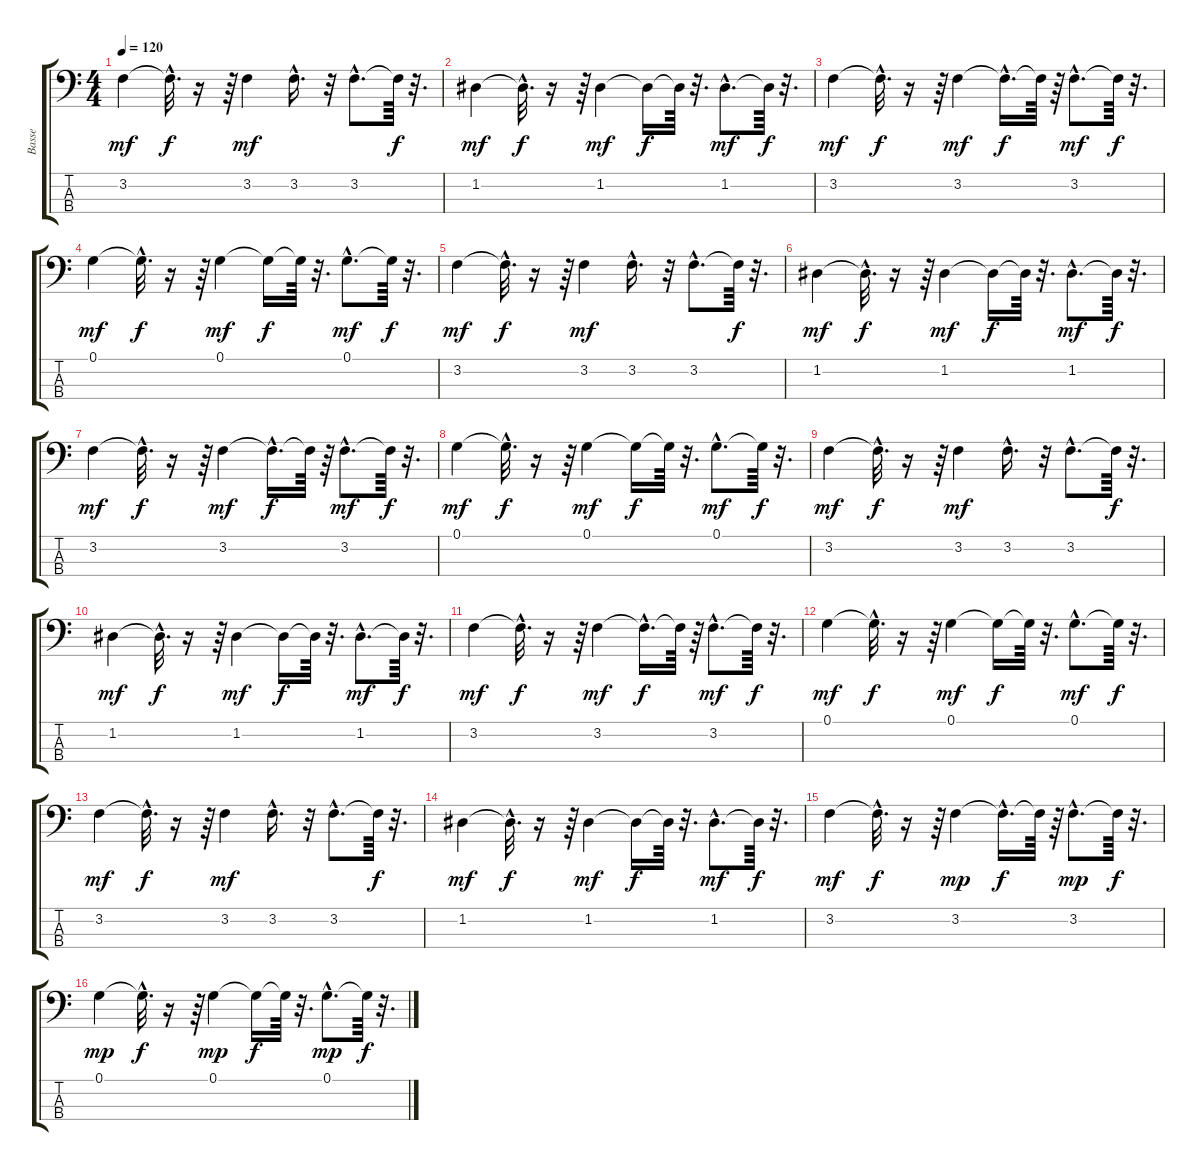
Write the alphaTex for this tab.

\track ("Basse" "Basse") {instrument acousticbass}
\staff {score tabs}
\tuning (G2 D2 A1 E1) {hide}
\ts (4 4)
\tempo 120
\clef f4
\ks c
3.2.4{dy mf} 3.2{hac t}.32{d dy f} r.16 r.64 3.2.4{dy mf} 3.2{hac}.16{d} r.32 3.2{hac}.8{d} 3.2{t}.64{dy f} r.32{d} |
1.2.4{dy mf} 1.2{hac t}.32{d dy f} r.16 r.64 1.2.4{dy mf} 1.2{t}.16{dy f} 1.2{t}.64 r.32{d} 1.2{hac}.8{d dy mf} 1.2{t}.64{dy f} r.32{d} |
3.2.4{dy mf} 3.2{hac t}.32{d dy f} r.16 r.64 3.2.4{dy mf} 3.2{hac t}.16{d dy f} 3.2{t}.64 r.64 3.2{hac}.8{d dy mf} 3.2{t}.64{dy f} r.32{d} |
0.1.4{dy mf} 0.1{hac t}.32{d dy f} r.16 r.64 0.1.4{dy mf} 0.1{t}.16{dy f} 0.1{t}.64 r.32{d} 0.1{hac}.8{d dy mf} 0.1{t}.64{dy f} r.32{d} |
3.2.4{dy mf} 3.2{hac t}.32{d dy f} r.16 r.64 3.2.4{dy mf} 3.2{hac}.16{d} r.32 3.2{hac}.8{d} 3.2{t}.64{dy f} r.32{d} |
1.2.4{dy mf} 1.2{hac t}.32{d dy f} r.16 r.64 1.2.4{dy mf} 1.2{t}.16{dy f} 1.2{t}.64 r.32{d} 1.2{hac}.8{d dy mf} 1.2{t}.64{dy f} r.32{d} |
3.2.4{dy mf} 3.2{hac t}.32{d dy f} r.16 r.64 3.2.4{dy mf} 3.2{hac t}.16{d dy f} 3.2{t}.64 r.64 3.2{hac}.8{d dy mf} 3.2{t}.64{dy f} r.32{d} |
0.1.4{dy mf} 0.1{hac t}.32{d dy f} r.16 r.64 0.1.4{dy mf} 0.1{t}.16{dy f} 0.1{t}.64 r.32{d} 0.1{hac}.8{d dy mf} 0.1{t}.64{dy f} r.32{d} |
3.2.4{dy mf} 3.2{hac t}.32{d dy f} r.16 r.64 3.2.4{dy mf} 3.2{hac}.16{d} r.32 3.2{hac}.8{d} 3.2{t}.64{dy f} r.32{d} |
1.2.4{dy mf} 1.2{hac t}.32{d dy f} r.16 r.64 1.2.4{dy mf} 1.2{t}.16{dy f} 1.2{t}.64 r.32{d} 1.2{hac}.8{d dy mf} 1.2{t}.64{dy f} r.32{d} |
3.2.4{dy mf} 3.2{hac t}.32{d dy f} r.16 r.64 3.2.4{dy mf} 3.2{hac t}.16{d dy f} 3.2{t}.64 r.64 3.2{hac}.8{d dy mf} 3.2{t}.64{dy f} r.32{d} |
0.1.4{dy mf} 0.1{hac t}.32{d dy f} r.16 r.64 0.1.4{dy mf} 0.1{t}.16{dy f} 0.1{t}.64 r.32{d} 0.1{hac}.8{d dy mf} 0.1{t}.64{dy f} r.32{d} |
3.2.4{dy mf} 3.2{hac t}.32{d dy f} r.16 r.64 3.2.4{dy mf} 3.2{hac}.16{d} r.32 3.2{hac}.8{d} 3.2{t}.64{dy f} r.32{d} |
1.2.4{dy mf} 1.2{hac t}.32{d dy f} r.16 r.64 1.2.4{dy mf} 1.2{t}.16{dy f} 1.2{t}.64 r.32{d} 1.2{hac}.8{d dy mf} 1.2{t}.64{dy f} r.32{d} |
3.2.4{dy mf} 3.2{hac t}.32{d dy f} r.16 r.64 3.2.4{dy mp} 3.2{hac t}.16{d dy f} 3.2{t}.64 r.64 3.2{hac}.8{d dy mp} 3.2{t}.64{dy f} r.32{d} |
0.1.4{dy mp} 0.1{hac t}.32{d dy f} r.16 r.64 0.1.4{dy mp} 0.1{t}.16{dy f} 0.1{t}.64 r.32{d} 0.1{hac}.8{d dy mp} 0.1{t}.64{dy f} r.32{d}
